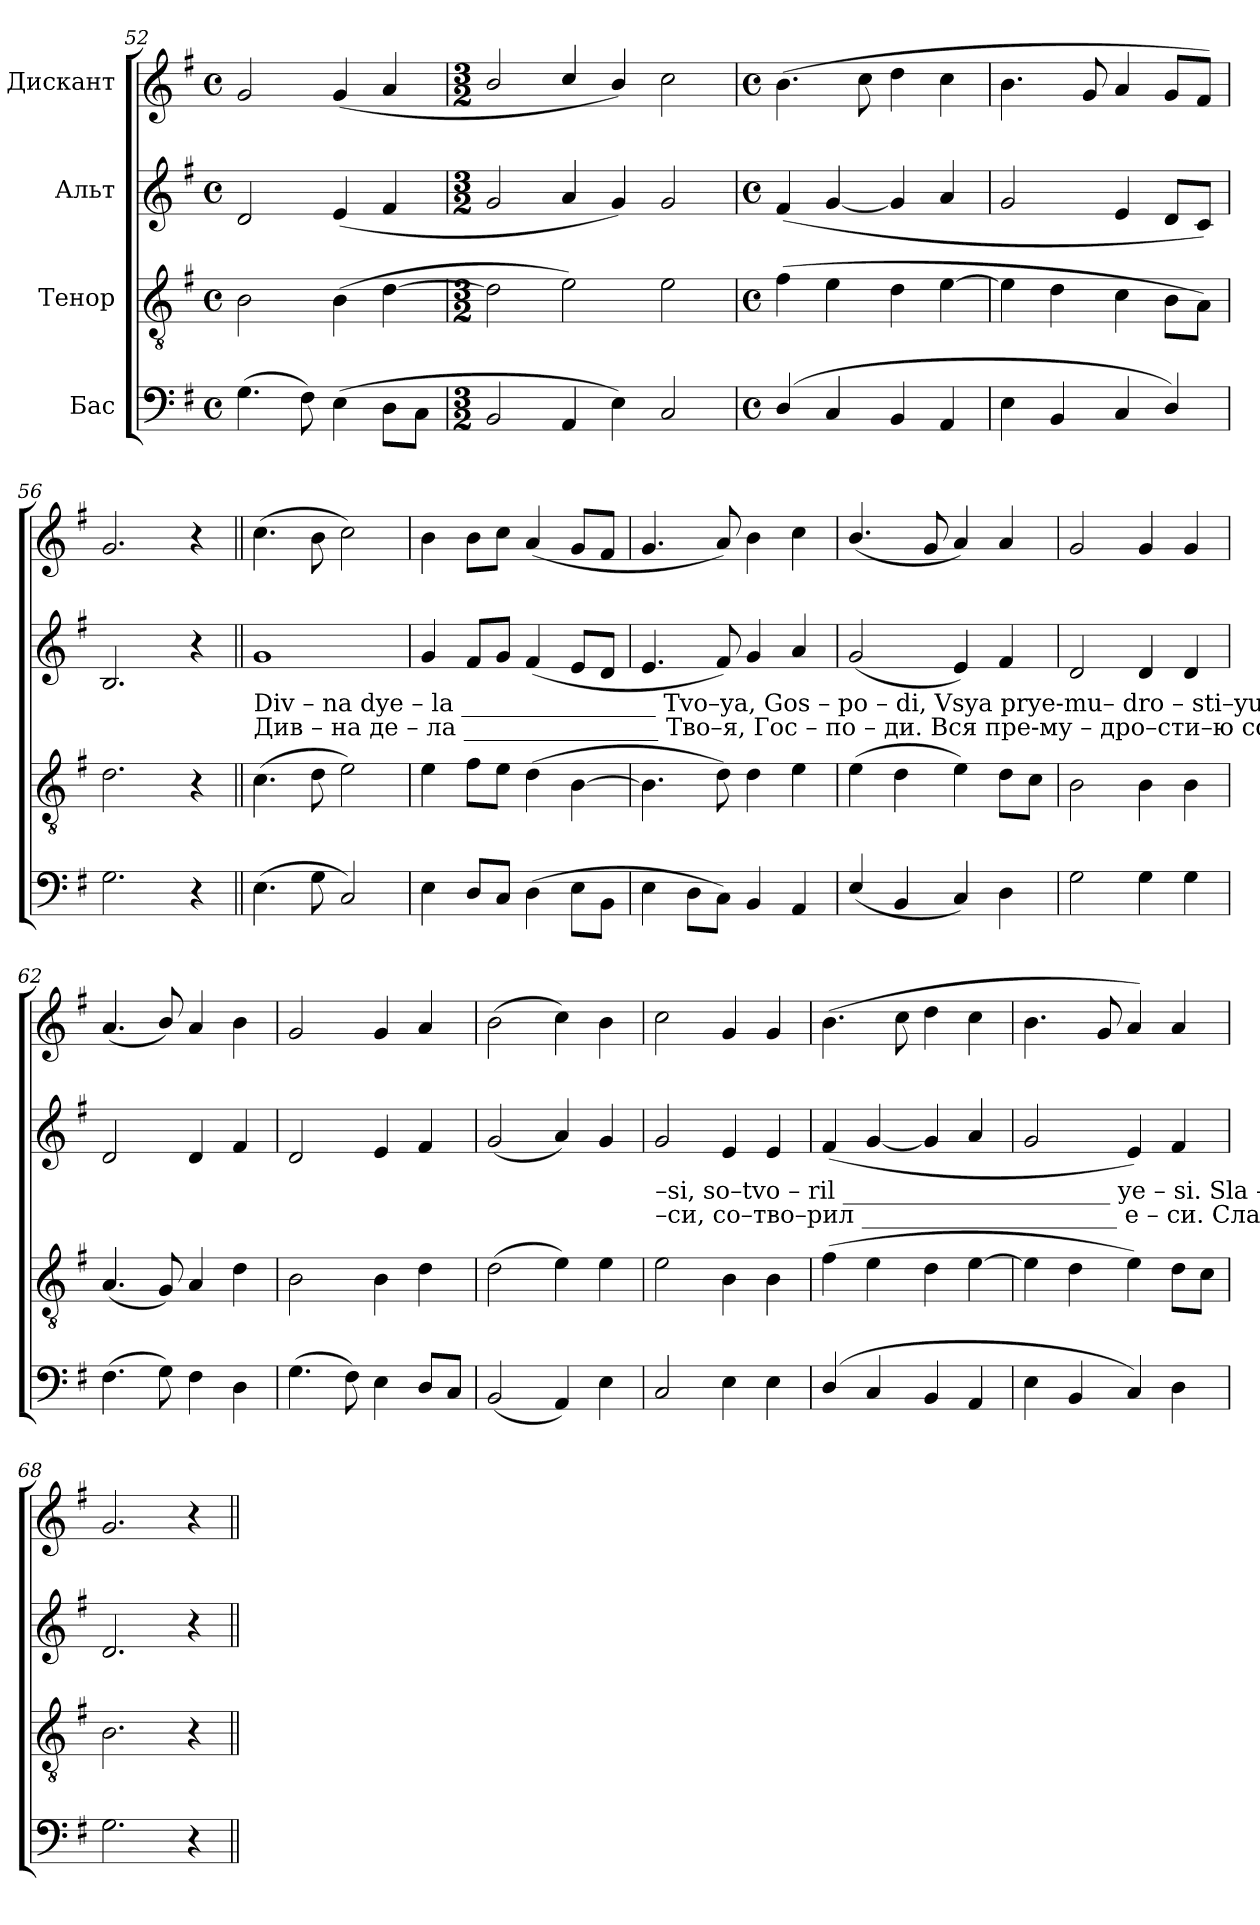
**kern	**kern	**kern	**kern
*part4	*part3	*part2	*part1
*staff4	*staff3	*staff2	*staff1
*I"Бас	*I"Тенор	*I"Альт	*I"Дискант
*clefF4	*clefGv2	*clefG2	*clefG2
*k[f#]	*k[f#]	*k[f#]	*k[f#]
*M4/4	*M4/4	*M4/4	*M4/4
*met(c)	*met(c)	*met(c)	*met(c)
=52	=52	=52	=52
(4.G\	2B\	2d/	2g/
8F#\)	.	.	.
(4E\	(4B\	(4e/	(4g/
8D\L	[4d\	4f#/	4a/
8C\J	.	.	.
=53	=53	=53	=53
*M3/2	*M3/2	*M3/2	*M3/2
2BB/	2d\]	2g/	2b/
4AA/	2e\)	4a/	4cc/
4E\)	.	4g/)	4b/)
2C/	2e\	2g/	2cc\
=54	=54	=54	=54
*M4/4	*M4/4	*M4/4	*M4/4
*met(c)	*met(c)	*met(c)	*met(c)
(4D/	(4f#\	(4f#/	(4.b\
4C/	4e\	[4g/	.
.	.	.	8cc\
4BB/	4d\	4g/]	4dd\
4AA/	[4e\	4a/	4cc\
=55	=55	=55	=55
4E\	4e\]	2g/	4.b\
4BB/	4d\	.	.
.	.	.	8g/
4C/	4c\	4e/	4a/
4D/)	8B\L	8d/L	8g/L
.	8A\J)	8c/J)	8f#/J)
=56	=56	=56	=56
2.G\	2.d\	2.B/	2.g/
4r	4r	4r	4r
!!LO:LB:g=z
=57||	=57||	=57||	=57||
!	!	!LO:TX:b:t=Div      –      na  dye – la  ________________  Tvo–ya,  Gos      –         po  –  di, Vsya prye-mu– dro – sti–yu        so – tvo   –  ril       ye –	!
!	!	!LO:TX:b:t=Див     –     на   де  – ла ________________   Тво–я,   Гос        –        по  –  ди. Вся пре-му  –  дро–сти–ю        со – тво  –  рил     е –	!
(4.E\	(4.c\	1g	(4.cc\
8G\	8d\	.	8b\
2C/)	2e\)	.	2cc\)
=58	=58	=58	=58
4E\	4e\	4g/	4b\
8D/L	8f#\L	8f#/L	8b\L
8C/J	8e\J	8g/J	8cc\J
(4D\	(4d\	(4f#/	(4a/
8E\L	[4B\	8e/L	8g/L
8BB\J	.	8d/J	8f#/J
=59	=59	=59	=59
4E\	4.B\]	4.e/	4.g/
8D\L	.	.	.
8C\J)	8d\)	8f#/)	8a/)
4BB/	4d\	4g/	4b\
4AA/	4e\	4a/	4cc\
=60	=60	=60	=60
(4E/	(4e\	(2g/	(4.b/
4BB/	4d\	.	.
.	.	.	8g/
4C/)	4e\)	4e/)	4a/)
4D\	8d\L	4f#/	4a/
.	8c\J	.	.
=61	=61	=61	=61
2G\	2B\	2d/	2g/
4G\	4B\	4d/	4g/
4G\	4B\	4d/	4g/
=62	=62	=62	=62
(4.F#\	(4.A/	2d/	(4.a/
8G\)	8G/)	.	8b/)
4F#\	4A/	4d/	4a/
4D\	4d\	4f#/	4b\
=63	=63	=63	=63
(4.G\	2B\	2d/	2g/
8F#\)	.	.	.
4E\	4B\	4e/	4g/
8D/L	4d\	4f#/	4a/
8C/J	.	.	.
=64	=64	=64	=64
(2BB/	(2d\	(2g/	(2b\
4AA/)	4e\)	4a/)	4cc\)
4E\	4e\	4g/	4b\
!!LO:PB:g=z
=65	=65	=65	=65
!	!	!LO:TX:b:t=–si,   so–tvo – ril  ______________________  ye   –    si.                Sla          –        va   Ti,    Gos        –         –         –         –         –         –         po  –	!
!	!	!LO:TX:b:t=–си, со–тво–рил _____________________   е     –    си.              Сла         –       ва  Ти,    Гос         –         –         –         –         –         –        по  –	!
2C/	2e\	2g/	2cc\
4E\	4B\	4e/	4g/
4E\	4B\	4e/	4g/
=66	=66	=66	=66
(4D/	(4f#\	(4f#/	(4.b\
4C/	4e\	[4g/	.
.	.	.	8cc\
4BB/	4d\	4g/]	4dd\
4AA/	[4e\	4a/	4cc\
=67	=67	=67	=67
4E\	4e\]	2g/	4.b\
4BB/	4d\	.	.
.	.	.	8g/
4C/)	4e\)	4e/)	4a/)
4D\	8d\L	4f#/	4a/
.	8c\J	.	.
=68	=68	=68	=68
2.G\	2.B\	2.d/	2.g/
4r	4r	4r	4r
=||	=||	=||	=||
*-	*-	*-	*-
